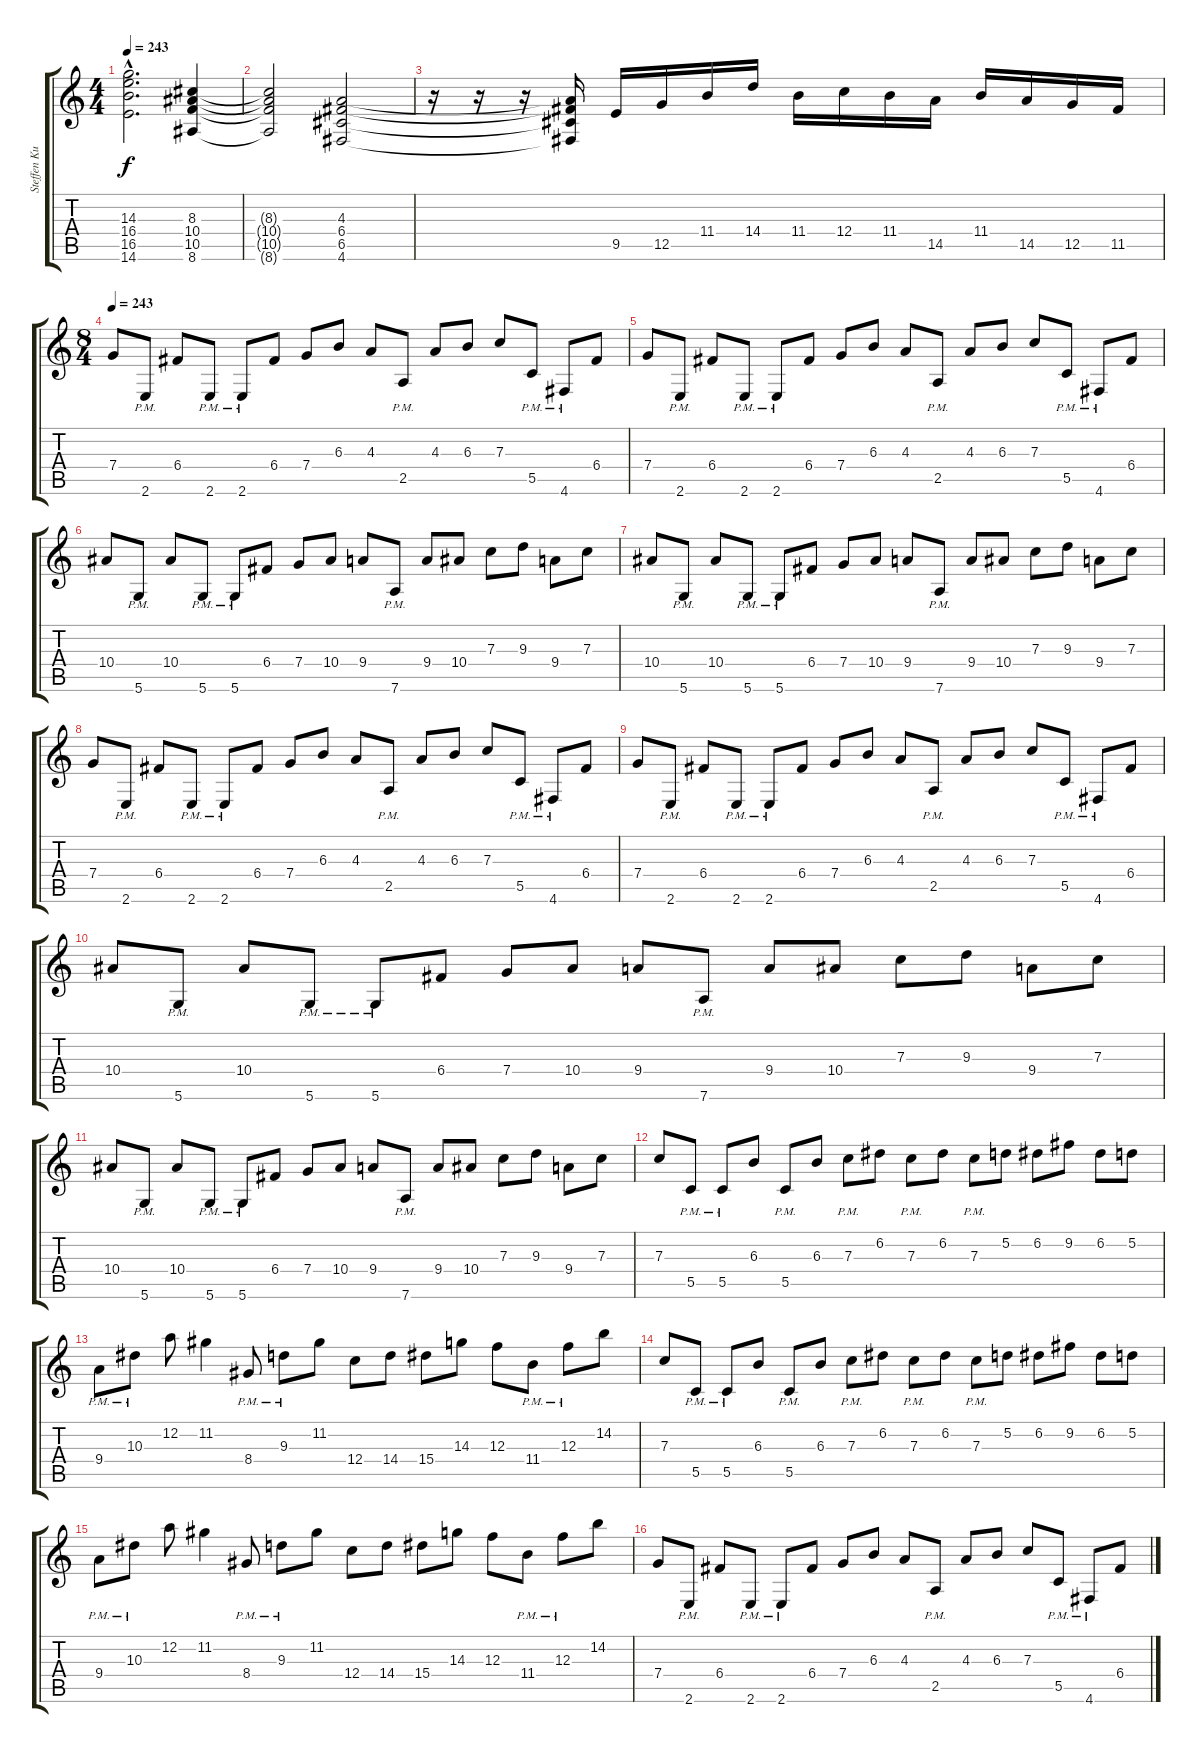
\track ("Steffen Kummerer" "Steffen Ku") {instrument distortionguitar}
\staff {score tabs}
\tuning (D4 A3 F3 C3 G2 D2) {hide}
\ts (4 4)
\tempo 243
\tempo 163
\tempo 243
\clef g2
\ks c
(14.3{hac} 16.4{hac} 16.5{hac} 14.6{hac}).2{d dy f instrument distortionguitar} (8.3 10.4 10.5 8.6).4 |
(8.3{t} 10.4{t} 10.5{t} 8.6{t}).2 (4.3 6.4 6.5 4.6).2 |
r.16 r.16 r.16 (4.3{t} 6.4{t} 6.5{t} 4.6{t}).16 9.5.16 12.5.16 11.4.16 14.4.16 11.4.16 12.4.16 11.4.16 14.5.16 11.4.16 14.5.16 12.5.16 11.5.16 |
\ts (8 4)
\tempo 243
7.4.8 2.6{pm}.8 6.4.8 2.6{pm}.8 2.6{pm}.8 6.4.8 7.4.8 6.3.8 4.3.8 2.5{pm}.8 4.3.8 6.3.8 7.3.8 5.5{pm}.8 4.6{pm}.8 6.4.8 |
7.4.8 2.6{pm}.8 6.4.8 2.6{pm}.8 2.6{pm}.8 6.4.8 7.4.8 6.3.8 4.3.8 2.5{pm}.8 4.3.8 6.3.8 7.3.8 5.5{pm}.8 4.6{pm}.8 6.4.8 |
10.4.8 5.6{pm}.8 10.4.8 5.6{pm}.8 5.6{pm}.8 6.4.8 7.4.8 10.4.8 9.4.8 7.6{pm}.8 9.4.8 10.4.8 7.3.8 9.3.8 9.4.8 7.3.8 |
10.4.8 5.6{pm}.8 10.4.8 5.6{pm}.8 5.6{pm}.8 6.4.8 7.4.8 10.4.8 9.4.8 7.6{pm}.8 9.4.8 10.4.8 7.3.8 9.3.8 9.4.8 7.3.8 |
7.4.8 2.6{pm}.8 6.4.8 2.6{pm}.8 2.6{pm}.8 6.4.8 7.4.8 6.3.8 4.3.8 2.5{pm}.8 4.3.8 6.3.8 7.3.8 5.5{pm}.8 4.6{pm}.8 6.4.8 |
7.4.8 2.6{pm}.8 6.4.8 2.6{pm}.8 2.6{pm}.8 6.4.8 7.4.8 6.3.8 4.3.8 2.5{pm}.8 4.3.8 6.3.8 7.3.8 5.5{pm}.8 4.6{pm}.8 6.4.8 |
10.4.8 5.6{pm}.8 10.4.8 5.6{pm}.8 5.6{pm}.8 6.4.8 7.4.8 10.4.8 9.4.8 7.6{pm}.8 9.4.8 10.4.8 7.3.8 9.3.8 9.4.8 7.3.8 |
10.4.8 5.6{pm}.8 10.4.8 5.6{pm}.8 5.6{pm}.8 6.4.8 7.4.8 10.4.8 9.4.8 7.6{pm}.8 9.4.8 10.4.8 7.3.8 9.3.8 9.4.8 7.3.8 |
7.3.8 5.5{pm}.8 5.5{pm}.8 6.3.8 5.5{pm}.8 6.3.8 7.3{pm}.8 6.2.8 7.3{pm}.8 6.2.8 7.3{pm}.8 5.2.8 6.2.8 9.2.8 6.2.8 5.2.8 |
9.4{pm}.8 10.3{pm}.8 12.2.8 11.2.4 8.4{pm}.8 9.3{pm}.8 11.2.8 12.4.8 14.4.8 15.4.8 14.3.8 12.3.8 11.4{pm}.8 12.3{pm}.8 14.2.8 |
7.3.8 5.5{pm}.8 5.5{pm}.8 6.3.8 5.5{pm}.8 6.3.8 7.3{pm}.8 6.2.8 7.3{pm}.8 6.2.8 7.3{pm}.8 5.2.8 6.2.8 9.2.8 6.2.8 5.2.8 |
9.4{pm}.8 10.3{pm}.8 12.2.8 11.2.4 8.4{pm}.8 9.3{pm}.8 11.2.8 12.4.8 14.4.8 15.4.8 14.3.8 12.3.8 11.4{pm}.8 12.3{pm}.8 14.2.8 |
7.4.8 2.6{pm}.8 6.4.8 2.6{pm}.8 2.6{pm}.8 6.4.8 7.4.8 6.3.8 4.3.8 2.5{pm}.8 4.3.8 6.3.8 7.3.8 5.5{pm}.8 4.6{pm}.8 6.4.8
